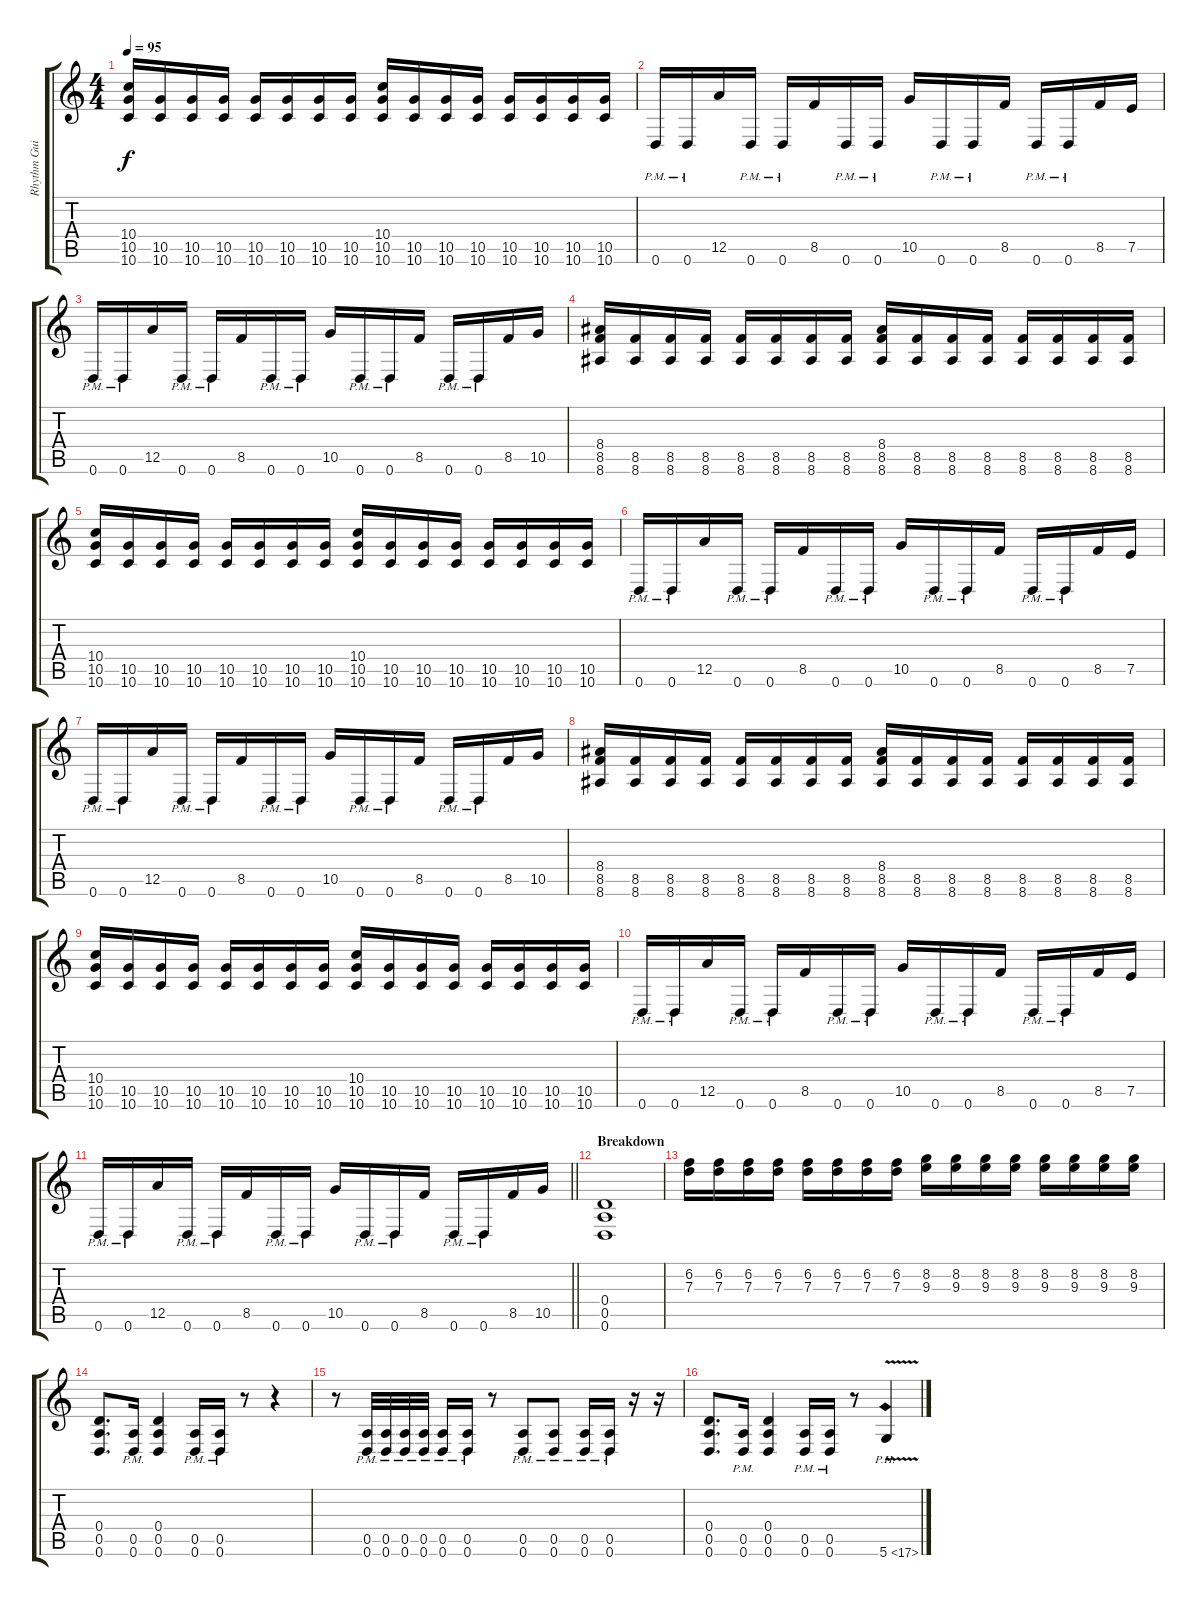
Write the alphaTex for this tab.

\track ("Rhythm Guitar I" "Rhythm Gui") {instrument overdrivenguitar}
\staff {score tabs}
\tuning (E4 B3 G3 D3 A2 D2) {hide}
\ts (4 4)
\tempo 95
\clef g2
\ks c
(10.4 10.5 10.6).16{dy f} (10.5 10.6).16 (10.5 10.6).16 (10.5 10.6).16 (10.5 10.6).16 (10.5 10.6).16 (10.5 10.6).16 (10.5 10.6).16 (10.4 10.5 10.6).16 (10.5 10.6).16 (10.5 10.6).16 (10.5 10.6).16 (10.5 10.6).16 (10.5 10.6).16 (10.5 10.6).16 (10.5 10.6).16 |
0.6{pm}.16{balance 0} 0.6{pm}.16 12.5.16 0.6{pm}.16 0.6{pm}.16 8.5.16 0.6{pm}.16 0.6{pm}.16 10.5.16 0.6{pm}.16 0.6{pm}.16 8.5.16 0.6{pm}.16 0.6{pm}.16 8.5.16 7.5.16 |
0.6{pm}.16 0.6{pm}.16 12.5.16 0.6{pm}.16 0.6{pm}.16 8.5.16 0.6{pm}.16 0.6{pm}.16 10.5.16 0.6{pm}.16 0.6{pm}.16 8.5.16 0.6{pm}.16 0.6{pm}.16 8.5.16 10.5.16 |
(8.4 8.5 8.6).16{balance 16} (8.5 8.6).16 (8.5 8.6).16 (8.5 8.6).16 (8.5 8.6).16 (8.5 8.6).16 (8.5 8.6).16 (8.5 8.6).16 (8.4 8.5 8.6).16 (8.5 8.6).16 (8.5 8.6).16 (8.5 8.6).16 (8.5 8.6).16 (8.5 8.6).16 (8.5 8.6).16 (8.5 8.6).16 |
(10.4 10.5 10.6).16 (10.5 10.6).16 (10.5 10.6).16 (10.5 10.6).16 (10.5 10.6).16 (10.5 10.6).16 (10.5 10.6).16 (10.5 10.6).16 (10.4 10.5 10.6).16 (10.5 10.6).16 (10.5 10.6).16 (10.5 10.6).16 (10.5 10.6).16 (10.5 10.6).16 (10.5 10.6).16 (10.5 10.6).16 |
0.6{pm}.16{balance 0} 0.6{pm}.16 12.5.16 0.6{pm}.16 0.6{pm}.16 8.5.16 0.6{pm}.16 0.6{pm}.16 10.5.16 0.6{pm}.16 0.6{pm}.16 8.5.16 0.6{pm}.16 0.6{pm}.16 8.5.16 7.5.16 |
0.6{pm}.16 0.6{pm}.16 12.5.16 0.6{pm}.16 0.6{pm}.16 8.5.16 0.6{pm}.16 0.6{pm}.16 10.5.16 0.6{pm}.16 0.6{pm}.16 8.5.16 0.6{pm}.16 0.6{pm}.16 8.5.16 10.5.16 |
(8.4 8.5 8.6).16{balance 16} (8.5 8.6).16 (8.5 8.6).16 (8.5 8.6).16 (8.5 8.6).16 (8.5 8.6).16 (8.5 8.6).16 (8.5 8.6).16 (8.4 8.5 8.6).16 (8.5 8.6).16 (8.5 8.6).16 (8.5 8.6).16 (8.5 8.6).16 (8.5 8.6).16 (8.5 8.6).16 (8.5 8.6).16 |
(10.4 10.5 10.6).16 (10.5 10.6).16 (10.5 10.6).16 (10.5 10.6).16 (10.5 10.6).16 (10.5 10.6).16 (10.5 10.6).16 (10.5 10.6).16 (10.4 10.5 10.6).16 (10.5 10.6).16 (10.5 10.6).16 (10.5 10.6).16 (10.5 10.6).16 (10.5 10.6).16 (10.5 10.6).16 (10.5 10.6).16 |
0.6{pm}.16{balance 0} 0.6{pm}.16 12.5.16 0.6{pm}.16 0.6{pm}.16 8.5.16 0.6{pm}.16 0.6{pm}.16 10.5.16 0.6{pm}.16 0.6{pm}.16 8.5.16 0.6{pm}.16 0.6{pm}.16 8.5.16 7.5.16 |
\barLineRight lightlight
0.6{pm}.16 0.6{pm}.16 12.5.16 0.6{pm}.16 0.6{pm}.16 8.5.16 0.6{pm}.16 0.6{pm}.16 10.5.16 0.6{pm}.16 0.6{pm}.16 8.5.16 0.6{pm}.16 0.6{pm}.16 8.5.16 10.5.16 |
\section ("" "Breakdown")
(0.4 0.5 0.6).1 |
(6.2 7.3).16 (6.2 7.3).16 (6.2 7.3).16 (6.2 7.3).16 (6.2 7.3).16 (6.2 7.3).16 (6.2 7.3).16 (6.2 7.3).16 (8.2 9.3).16 (8.2 9.3).16 (8.2 9.3).16 (8.2 9.3).16 (8.2 9.3).16 (8.2 9.3).16 (8.2 9.3).16 (8.2 9.3).16 |
(0.4 0.5 0.6).8{d} (0.5{pm} 0.6).16 (0.4 0.5 0.6).4 (0.5 0.6{pm}).16 (0.5 0.6{pm}).16 r.8 r.4 |
r.8 (0.5{pm} 0.6{pm}).32 (0.5{pm} 0.6{pm}).32 (0.5{pm} 0.6{pm}).32 (0.5{pm} 0.6{pm}).32 (0.5{pm} 0.6{pm}).16 (0.5{pm} 0.6{pm}).16 r.8 (0.5{pm} 0.6{pm}).8 (0.5{pm} 0.6{pm}).8 (0.5{pm} 0.6{pm}).16 (0.5{pm} 0.6{pm}).16 r.16 r.16 |
(0.4 0.5 0.6).8{d} (0.5{pm} 0.6).16 (0.4 0.5 0.6).4 (0.5 0.6{pm}).16 (0.5 0.6{pm}).16 r.8 5.6{ph 12 v}.4{instrument guitarharmonics}
